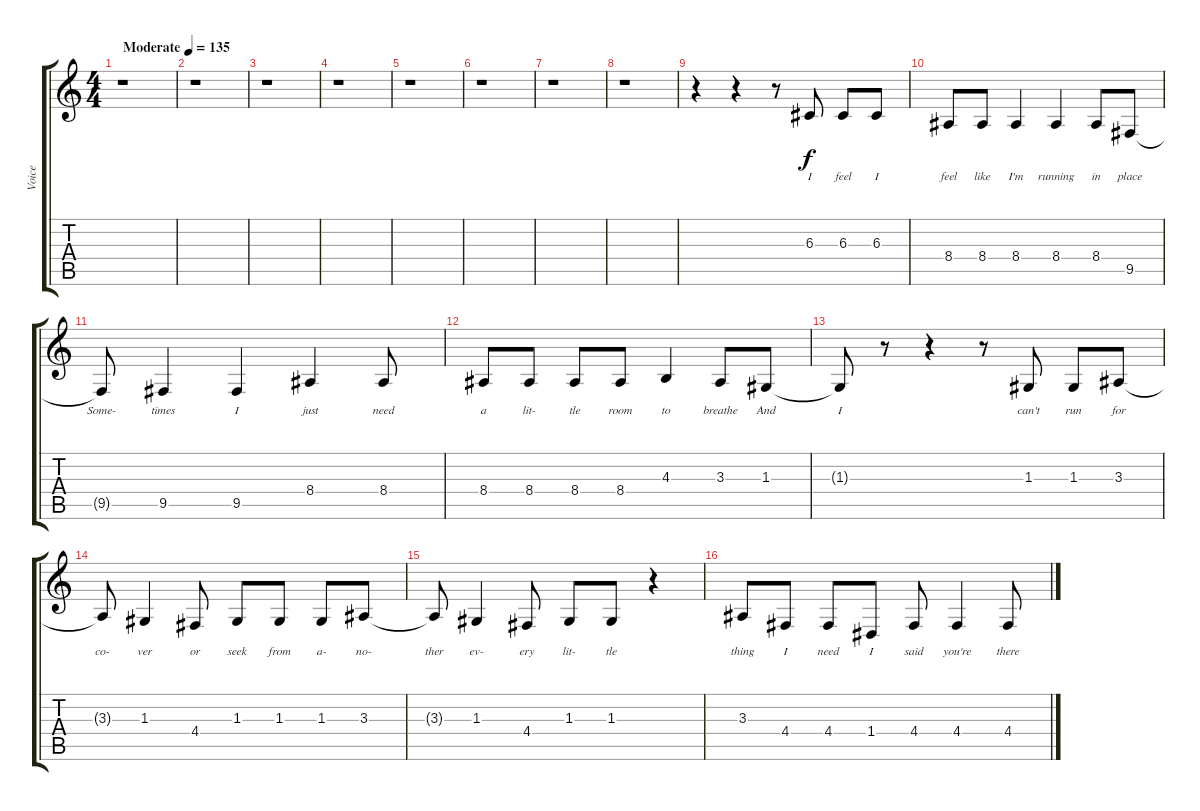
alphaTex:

\track ("Voice" "Voice") {instrument acousticgrandpiano}
\staff {score tabs}
\tuning (E4 B3 G3 D3 A2 E2) {hide}
\ts (4 4)
\tempo (135 "Moderate")
\clef g2
\ks c
r.1{dy f instrument acousticgrandpiano} |
r.1 |
r.1 |
r.1 |
r.1 |
r.1 |
r.1 |
r.1 |
r.4 r.4 r.8 6.3.8{lyrics (0 "I") lyrics (1 "") lyrics (2 "") lyrics (3 "") lyrics (4 "")} 6.3.8{lyrics (0 "feel") lyrics (1 "") lyrics (2 "") lyrics (3 "") lyrics (4 "")} 6.3.8{lyrics (0 "I") lyrics (1 "") lyrics (2 "") lyrics (3 "") lyrics (4 "")} |
8.4.8{lyrics (0 "feel") lyrics (1 "") lyrics (2 "") lyrics (3 "") lyrics (4 "")} 8.4.8{lyrics (0 "like") lyrics (1 "") lyrics (2 "") lyrics (3 "") lyrics (4 "")} 8.4.4{lyrics (0 "I'm") lyrics (1 "") lyrics (2 "") lyrics (3 "") lyrics (4 "")} 8.4.4{lyrics (0 "running") lyrics (1 "") lyrics (2 "") lyrics (3 "") lyrics (4 "")} 8.4.8{lyrics (0 "in") lyrics (1 "") lyrics (2 "") lyrics (3 "") lyrics (4 "")} 9.5.8{lyrics (0 "place") lyrics (1 "") lyrics (2 "") lyrics (3 "") lyrics (4 "")} |
9.5{t}.8{lyrics (0 "Some-") lyrics (1 "") lyrics (2 "") lyrics (3 "") lyrics (4 "")} 9.5.4{lyrics (0 "times") lyrics (1 "") lyrics (2 "") lyrics (3 "") lyrics (4 "")} 9.5.4{lyrics (0 "I") lyrics (1 "") lyrics (2 "") lyrics (3 "") lyrics (4 "")} 8.4.4{lyrics (0 "just") lyrics (1 "") lyrics (2 "") lyrics (3 "") lyrics (4 "")} 8.4.8{lyrics (0 "need") lyrics (1 "") lyrics (2 "") lyrics (3 "") lyrics (4 "")} |
8.4.8{lyrics (0 "a") lyrics (1 "") lyrics (2 "") lyrics (3 "") lyrics (4 "")} 8.4.8{lyrics (0 "lit-") lyrics (1 "") lyrics (2 "") lyrics (3 "") lyrics (4 "")} 8.4.8{lyrics (0 "tle") lyrics (1 "") lyrics (2 "") lyrics (3 "") lyrics (4 "")} 8.4.8{lyrics (0 "room") lyrics (1 "") lyrics (2 "") lyrics (3 "") lyrics (4 "")} 4.3.4{lyrics (0 "to") lyrics (1 "") lyrics (2 "") lyrics (3 "") lyrics (4 "")} 3.3.8{lyrics (0 "breathe") lyrics (1 "") lyrics (2 "") lyrics (3 "") lyrics (4 "")} 1.3.8{lyrics (0 "And") lyrics (1 "") lyrics (2 "") lyrics (3 "") lyrics (4 "")} |
1.3{t}.8{lyrics (0 "I") lyrics (1 "") lyrics (2 "") lyrics (3 "") lyrics (4 "")} r.8 r.4 r.8 1.3.8{lyrics (0 "can't") lyrics (1 "") lyrics (2 "") lyrics (3 "") lyrics (4 "")} 1.3.8{lyrics (0 "run") lyrics (1 "") lyrics (2 "") lyrics (3 "") lyrics (4 "")} 3.3.8{lyrics (0 "for") lyrics (1 "") lyrics (2 "") lyrics (3 "") lyrics (4 "")} |
3.3{t}.8{lyrics (0 "co-") lyrics (1 "") lyrics (2 "") lyrics (3 "") lyrics (4 "")} 1.3.4{lyrics (0 "ver") lyrics (1 "") lyrics (2 "") lyrics (3 "") lyrics (4 "")} 4.4.8{lyrics (0 "or") lyrics (1 "") lyrics (2 "") lyrics (3 "") lyrics (4 "")} 1.3.8{lyrics (0 "seek") lyrics (1 "") lyrics (2 "") lyrics (3 "") lyrics (4 "")} 1.3.8{lyrics (0 "from") lyrics (1 "") lyrics (2 "") lyrics (3 "") lyrics (4 "")} 1.3.8{lyrics (0 "a-") lyrics (1 "") lyrics (2 "") lyrics (3 "") lyrics (4 "")} 3.3.8{lyrics (0 "no-") lyrics (1 "") lyrics (2 "") lyrics (3 "") lyrics (4 "")} |
3.3{t}.8{lyrics (0 "ther") lyrics (1 "") lyrics (2 "") lyrics (3 "") lyrics (4 "")} 1.3.4{lyrics (0 "ev-") lyrics (1 "") lyrics (2 "") lyrics (3 "") lyrics (4 "")} 4.4.8{lyrics (0 "ery") lyrics (1 "") lyrics (2 "") lyrics (3 "") lyrics (4 "")} 1.3.8{lyrics (0 "lit-") lyrics (1 "") lyrics (2 "") lyrics (3 "") lyrics (4 "")} 1.3.8{lyrics (0 "tle") lyrics (1 "") lyrics (2 "") lyrics (3 "") lyrics (4 "")} r.4 |
3.3.8{lyrics (0 "thing") lyrics (1 "") lyrics (2 "") lyrics (3 "") lyrics (4 "")} 4.4.8{lyrics (0 "I") lyrics (1 "") lyrics (2 "") lyrics (3 "") lyrics (4 "")} 4.4.8{lyrics (0 "need") lyrics (1 "") lyrics (2 "") lyrics (3 "") lyrics (4 "")} 1.4.8{lyrics (0 "I") lyrics (1 "") lyrics (2 "") lyrics (3 "") lyrics (4 "")} 4.4.8{lyrics (0 "said") lyrics (1 "") lyrics (2 "") lyrics (3 "") lyrics (4 "")} 4.4.4{lyrics (0 "you're") lyrics (1 "") lyrics (2 "") lyrics (3 "") lyrics (4 "")} 4.4.8{lyrics (0 "there") lyrics (1 "") lyrics (2 "") lyrics (3 "") lyrics (4 "")}
